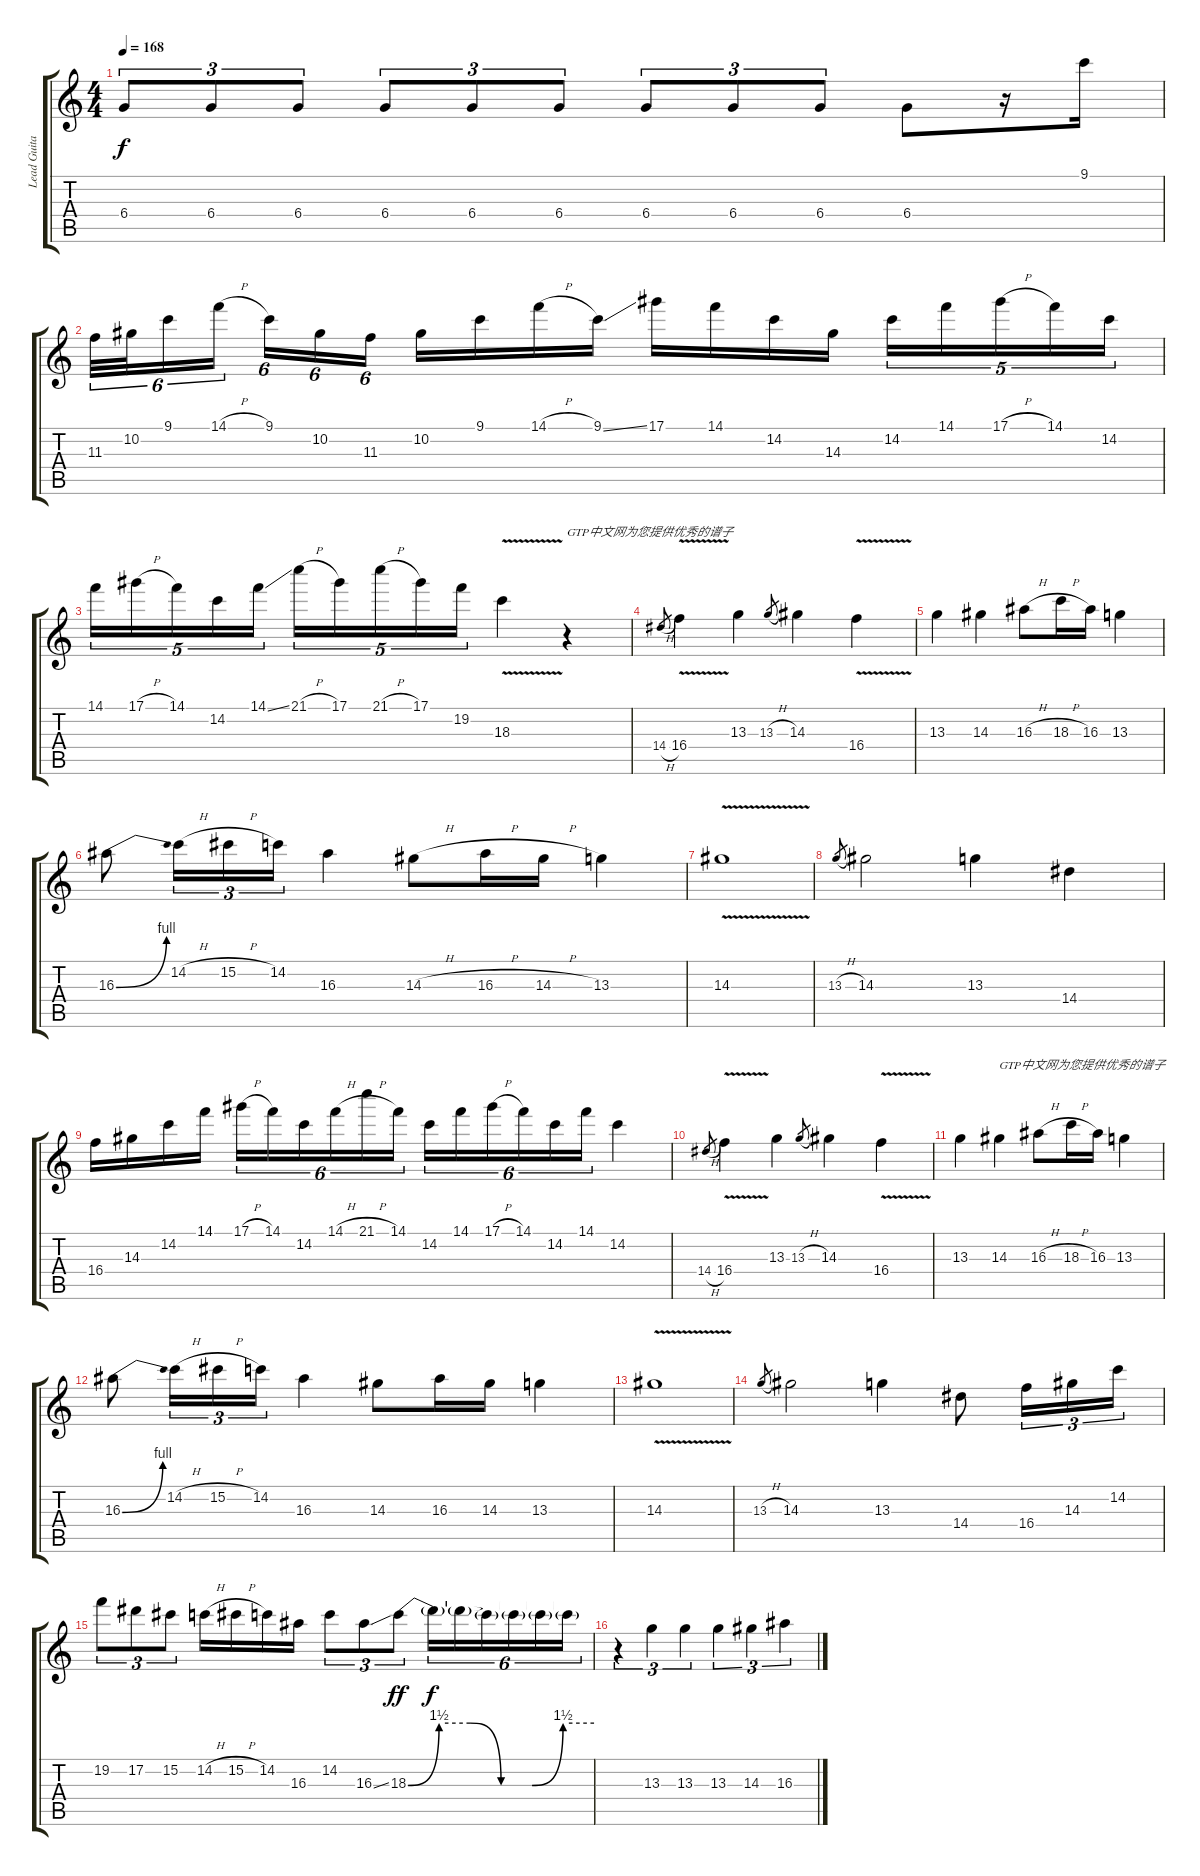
\track ("Lead Guitar" "Lead Guita") {instrument distortionguitar}
\staff {score tabs}
\tuning (Eb4 Bb3 Gb3 Db3 Ab2 Eb2) {hide}
\ts (4 4)
\tempo 168
\clef g2
\ks c
6.4.8{tu (3 2) dy f} 6.4.8{tu (3 2)} 6.4.8{tu (3 2)} 6.4.8{tu (3 2)} 6.4.8{tu (3 2)} 6.4.8{tu (3 2)} 6.4.8{tu (3 2)} 6.4.8{tu (3 2)} 6.4.8{tu (3 2)} 6.4.8 r.16 9.1.16 |
11.3.32{tu (6 4)} 10.2.32{tu (6 4)} 9.1.16{tu (6 4)} 14.1{h}.16{tu (6 4)} 9.1.16{tu (6 4)} 10.2.16{tu (6 4)} 11.3.16{tu (6 4)} 10.2.16 9.1.16 14.1{h}.16 9.1{ss}.16 17.1.16 14.1.16 14.2.16 14.3.16 14.2.16{tu (5 4)} 14.1.16{tu (5 4)} 17.1{h}.16{tu (5 4)} 14.1.16{tu (5 4)} 14.2.16{tu (5 4)} |
14.1.16{tu (5 4)} 17.1{h}.16{tu (5 4)} 14.1.16{tu (5 4)} 14.2.16{tu (5 4)} 14.1{ss}.16{tu (5 4)} 21.1{h}.16{tu (5 4)} 17.1.16{tu (5 4)} 21.1{h}.16{tu (5 4)} 17.1.16{tu (5 4)} 19.2.16{tu (5 4)} 18.3{v}.4 r.4{txt "GTP中文网为您提供优秀的谱子"} |
14.4{h}.8{gr} 16.4{v}.4 13.3.4 13.3{h}.8{gr} 14.3.4 16.4{v}.4 |
13.3.4 14.3.4 16.3{h}.8 18.3{h}.16 16.3.16 13.3.4 |
16.3{be (bend 0 0 60 4)}.8 14.2{h}.16{tu (3 2)} 15.2{h}.16{tu (3 2)} 14.2.16{tu (3 2)} 16.3.4 14.3{h}.8 16.3{h}.16 14.3{h}.16 13.3.4 |
14.3{v}.1 |
13.3{h}.8{gr} 14.3.2 13.3.4 14.4.4 |
16.4.16 14.3.16 14.2.16 14.1.16 17.1{h}.16{tu (6 4)} 14.1.16{tu (6 4)} 14.2.16{tu (6 4)} 14.1{h}.16{tu (6 4)} 21.1{h}.16{tu (6 4)} 14.1.16{tu (6 4)} 14.2.16{tu (6 4)} 14.1.16{tu (6 4)} 17.1{h}.16{tu (6 4)} 14.1.16{tu (6 4)} 14.2.16{tu (6 4)} 14.1.16{tu (6 4)} 14.2.4 |
14.4{h}.8{gr} 16.4{v}.4 13.3.4 13.3{h}.8{gr} 14.3.4 16.4{v}.4 |
13.3.4 14.3.4{txt "GTP中文网为您提供优秀的谱子"} 16.3{h}.8 18.3{h}.16 16.3.16 13.3.4 |
16.3{be (bend 0 0 60 4)}.8 14.2{h}.16{tu (3 2)} 15.2{h}.16{tu (3 2)} 14.2.16{tu (3 2)} 16.3.4 14.3.8 16.3.16 14.3.16 13.3.4 |
14.3{v}.1 |
13.3{h}.8{gr} 14.3.2 13.3.4 14.4.8 16.4.16{tu (3 2)} 14.3.16{tu (3 2)} 14.2.16{tu (3 2)} |
19.2.8{tu (3 2)} 17.2.8{tu (3 2)} 15.2.8{tu (3 2)} 14.2{h}.16 15.2{h}.16 14.2.16 16.3.16 14.2.8{tu (3 2)} 16.3{ss}.8{tu (3 2)} 18.3{be (custom 0 0 10 6 20 6 30 0 40 0 50 6 60 6)}.8{tu (3 2) dy ff} 18.3{t}.16{tu (6 4) dy f} 18.3{t}.16{tu (6 4)} 18.3{t}.16{tu (6 4)} 18.3{t}.16{tu (6 4)} 18.3{t}.16{tu (6 4)} 18.3{t}.16{tu (6 4)} |
r.4{tu (3 2)} 13.3.4{tu (3 2)} 13.3.4{tu (3 2)} 13.3.4{tu (3 2)} 14.3.4{tu (3 2)} 16.3.4{tu (3 2)}
